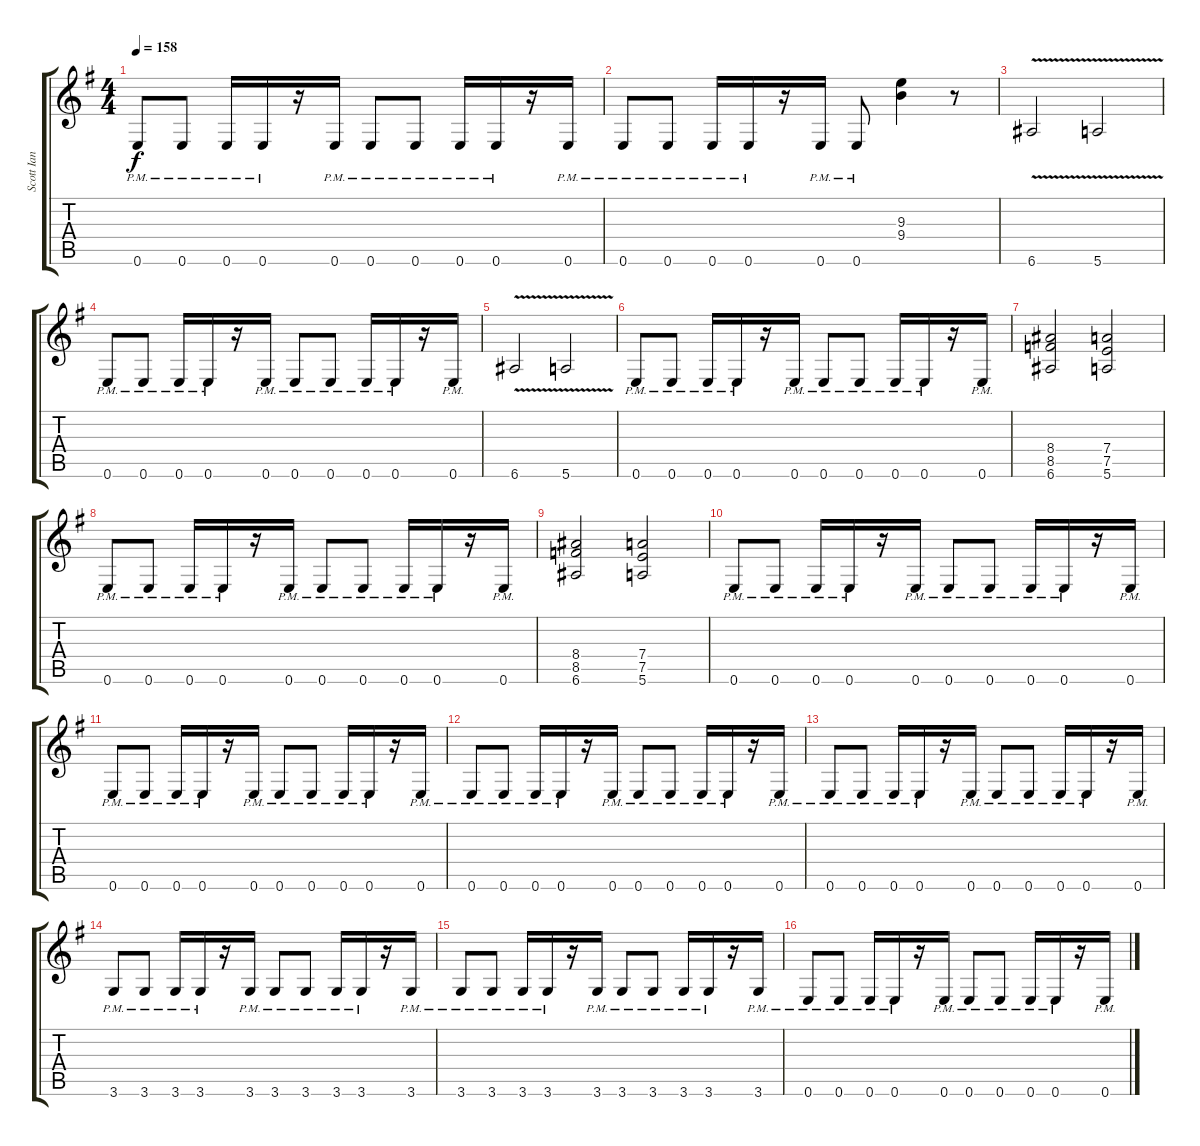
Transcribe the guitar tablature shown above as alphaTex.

\track ("Scott Ian" "Scott Ian") {instrument distortionguitar}
\staff {score tabs}
\tuning (E4 B3 G3 D3 A2 E2) {hide}
\ts (4 4)
\tempo 158
\clef g2
\ks g
0.6{pm}.8{dy f} 0.6{pm}.8 0.6{pm}.16 0.6{pm}.16 r.16 0.6{pm}.16 0.6{pm}.8 0.6{pm}.8 0.6{pm}.16 0.6{pm}.16 r.16 0.6{pm}.16 |
0.6{pm}.8 0.6{pm}.8 0.6{pm}.16 0.6{pm}.16 r.16 0.6{pm}.16 0.6{pm}.8 (9.3 9.4).4 r.8 |
6.6{v}.2 5.6{v}.2 |
0.6{pm}.8 0.6{pm}.8 0.6{pm}.16 0.6{pm}.16 r.16 0.6{pm}.16 0.6{pm}.8 0.6{pm}.8 0.6{pm}.16 0.6{pm}.16 r.16 0.6{pm}.16 |
6.6{v}.2 5.6{v}.2 |
0.6{pm}.8 0.6{pm}.8 0.6{pm}.16 0.6{pm}.16 r.16 0.6{pm}.16 0.6{pm}.8 0.6{pm}.8 0.6{pm}.16 0.6{pm}.16 r.16 0.6{pm}.16 |
(8.4 8.5 6.6).2 (7.4 7.5 5.6).2 |
0.6{pm}.8 0.6{pm}.8 0.6{pm}.16 0.6{pm}.16 r.16 0.6{pm}.16 0.6{pm}.8 0.6{pm}.8 0.6{pm}.16 0.6{pm}.16 r.16 0.6{pm}.16 |
(8.4 8.5 6.6).2 (7.4 7.5 5.6).2 |
0.6{pm}.8 0.6{pm}.8 0.6{pm}.16 0.6{pm}.16 r.16 0.6{pm}.16 0.6{pm}.8 0.6{pm}.8 0.6{pm}.16 0.6{pm}.16 r.16 0.6{pm}.16 |
0.6{pm}.8 0.6{pm}.8 0.6{pm}.16 0.6{pm}.16 r.16 0.6{pm}.16 0.6{pm}.8 0.6{pm}.8 0.6{pm}.16 0.6{pm}.16 r.16 0.6{pm}.16 |
0.6{pm}.8 0.6{pm}.8 0.6{pm}.16 0.6{pm}.16 r.16 0.6{pm}.16 0.6{pm}.8 0.6{pm}.8 0.6{pm}.16 0.6{pm}.16 r.16 0.6{pm}.16 |
0.6{pm}.8 0.6{pm}.8 0.6{pm}.16 0.6{pm}.16 r.16 0.6{pm}.16 0.6{pm}.8 0.6{pm}.8 0.6{pm}.16 0.6{pm}.16 r.16 0.6{pm}.16 |
3.6{pm}.8 3.6{pm}.8 3.6{pm}.16 3.6{pm}.16 r.16 3.6{pm}.16 3.6{pm}.8 3.6{pm}.8 3.6{pm}.16 3.6{pm}.16 r.16 3.6{pm}.16 |
3.6{pm}.8 3.6{pm}.8 3.6{pm}.16 3.6{pm}.16 r.16 3.6{pm}.16 3.6{pm}.8 3.6{pm}.8 3.6{pm}.16 3.6{pm}.16 r.16 3.6{pm}.16 |
0.6{pm}.8 0.6{pm}.8 0.6{pm}.16 0.6{pm}.16 r.16 0.6{pm}.16 0.6{pm}.8 0.6{pm}.8 0.6{pm}.16 0.6{pm}.16 r.16 0.6{pm}.16
